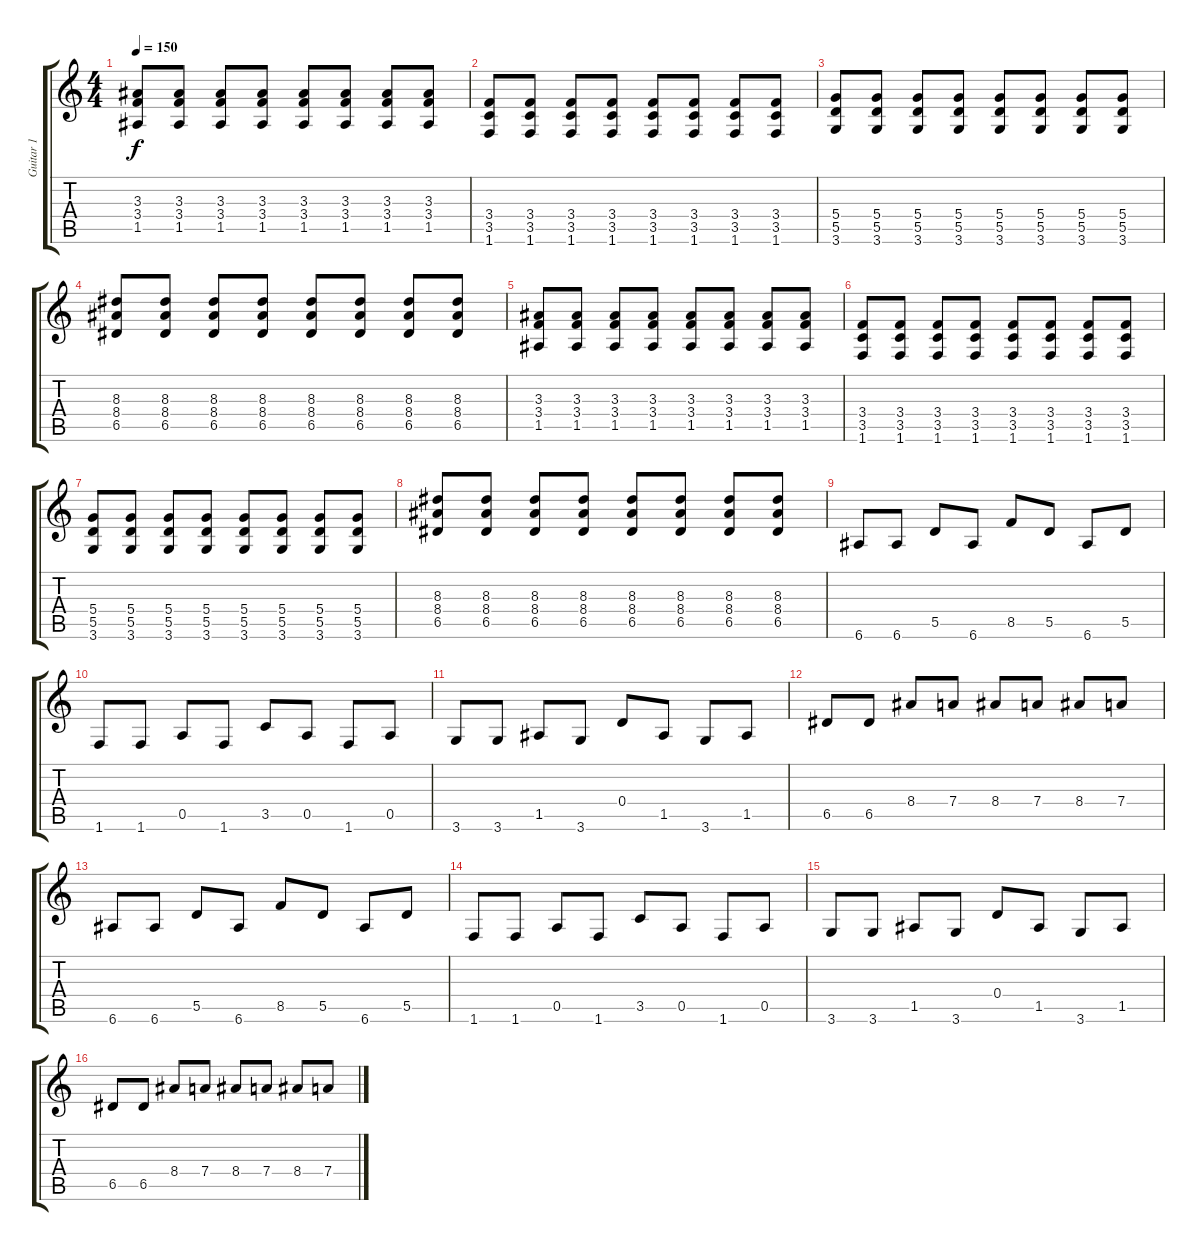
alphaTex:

\track ("Guitar 1" "Guitar 1") {instrument distortionguitar}
\staff {score tabs}
\tuning (E4 B3 G3 D3 A2 E2) {hide}
\ts (4 4)
\tempo 150
\clef g2
\ks c
(3.3 3.4 1.5).8{dy f volume 14} (3.3 3.4 1.5).8 (3.3 3.4 1.5).8 (3.3 3.4 1.5).8 (3.3 3.4 1.5).8 (3.3 3.4 1.5).8 (3.3 3.4 1.5).8 (3.3 3.4 1.5).8 |
(3.4 3.5 1.6).8 (3.4 3.5 1.6).8 (3.4 3.5 1.6).8 (3.4 3.5 1.6).8 (3.4 3.5 1.6).8 (3.4 3.5 1.6).8 (3.4 3.5 1.6).8 (3.4 3.5 1.6).8 |
(5.4 5.5 3.6).8 (5.4 5.5 3.6).8 (5.4 5.5 3.6).8 (5.4 5.5 3.6).8 (5.4 5.5 3.6).8 (5.4 5.5 3.6).8 (5.4 5.5 3.6).8 (5.4 5.5 3.6).8 |
(8.3 8.4 6.5).8 (8.3 8.4 6.5).8 (8.3 8.4 6.5).8 (8.3 8.4 6.5).8 (8.3 8.4 6.5).8 (8.3 8.4 6.5).8 (8.3 8.4 6.5).8 (8.3 8.4 6.5).8 |
(3.3 3.4 1.5).8 (3.3 3.4 1.5).8 (3.3 3.4 1.5).8 (3.3 3.4 1.5).8 (3.3 3.4 1.5).8 (3.3 3.4 1.5).8 (3.3 3.4 1.5).8 (3.3 3.4 1.5).8 |
(3.4 3.5 1.6).8 (3.4 3.5 1.6).8 (3.4 3.5 1.6).8 (3.4 3.5 1.6).8 (3.4 3.5 1.6).8 (3.4 3.5 1.6).8 (3.4 3.5 1.6).8 (3.4 3.5 1.6).8 |
(5.4 5.5 3.6).8 (5.4 5.5 3.6).8 (5.4 5.5 3.6).8 (5.4 5.5 3.6).8 (5.4 5.5 3.6).8 (5.4 5.5 3.6).8 (5.4 5.5 3.6).8 (5.4 5.5 3.6).8 |
(8.3 8.4 6.5).8 (8.3 8.4 6.5).8 (8.3 8.4 6.5).8 (8.3 8.4 6.5).8 (8.3 8.4 6.5).8 (8.3 8.4 6.5).8 (8.3 8.4 6.5).8 (8.3 8.4 6.5).8 |
6.6.8{instrument distortionguitar} 6.6.8 5.5.8 6.6.8 8.5.8 5.5.8 6.6.8 5.5.8 |
1.6.8 1.6.8 0.5.8 1.6.8 3.5.8 0.5.8 1.6.8 0.5.8 |
3.6.8 3.6.8 1.5.8 3.6.8 0.4.8 1.5.8 3.6.8 1.5.8 |
6.5.8 6.5.8 8.4.8 7.4.8 8.4.8 7.4.8 8.4.8 7.4.8 |
6.6.8 6.6.8 5.5.8 6.6.8 8.5.8 5.5.8 6.6.8 5.5.8 |
1.6.8 1.6.8 0.5.8 1.6.8 3.5.8 0.5.8 1.6.8 0.5.8 |
3.6.8 3.6.8 1.5.8 3.6.8 0.4.8 1.5.8 3.6.8 1.5.8 |
6.5.8 6.5.8 8.4.8 7.4.8 8.4.8 7.4.8 8.4.8 7.4.8
